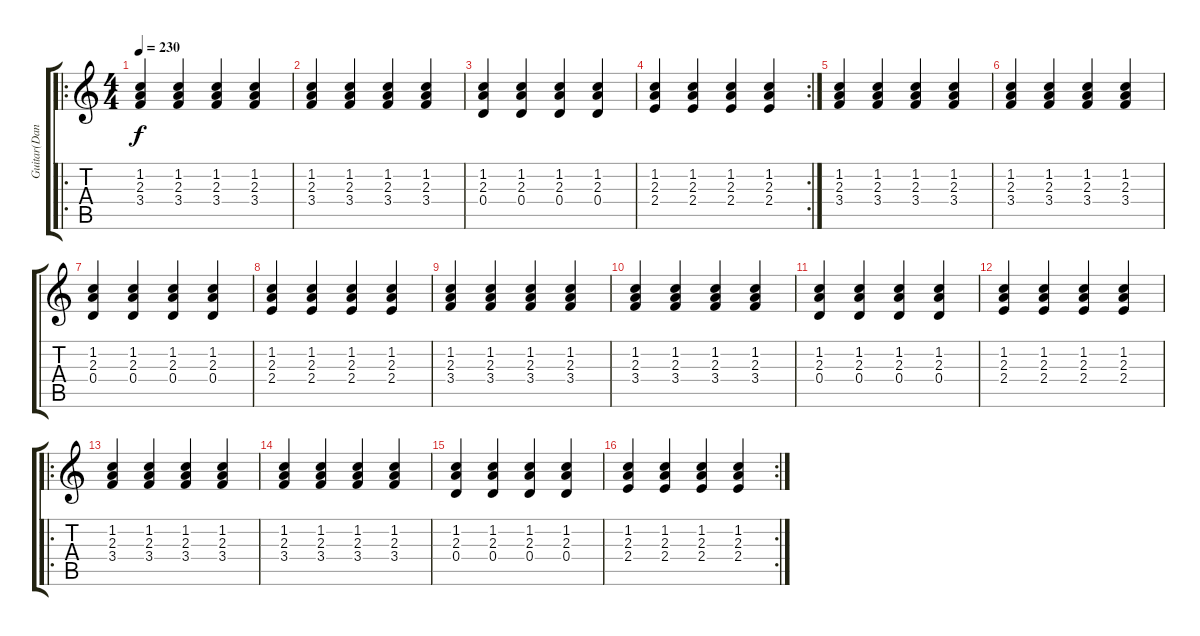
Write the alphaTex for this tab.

\track ("Guitar(Daniel)" "Guitar(Dan") {instrument overdrivenguitar}
\staff {score tabs}
\tuning (E4 B3 G3 D3 A2 E2) {hide}
\ro
\ts (4 4)
\tempo 230
\clef g2
\ks c
(1.2 2.3 3.4).4{dy f} (1.2 2.3 3.4).4 (1.2 2.3 3.4).4 (1.2 2.3 3.4).4 |
(1.2 2.3 3.4).4 (1.2 2.3 3.4).4 (1.2 2.3 3.4).4 (1.2 2.3 3.4).4 |
(1.2 2.3 0.4).4 (1.2 2.3 0.4).4 (1.2 2.3 0.4).4 (1.2 2.3 0.4).4 |
\rc 2
(1.2 2.3 2.4).4 (1.2 2.3 2.4).4 (1.2 2.3 2.4).4 (1.2 2.3 2.4).4 |
(1.2 2.3 3.4).4 (1.2 2.3 3.4).4 (1.2 2.3 3.4).4 (1.2 2.3 3.4).4 |
(1.2 2.3 3.4).4 (1.2 2.3 3.4).4 (1.2 2.3 3.4).4 (1.2 2.3 3.4).4 |
(1.2 2.3 0.4).4 (1.2 2.3 0.4).4 (1.2 2.3 0.4).4 (1.2 2.3 0.4).4 |
(1.2 2.3 2.4).4 (1.2 2.3 2.4).4 (1.2 2.3 2.4).4 (1.2 2.3 2.4).4 |
(1.2 2.3 3.4).4 (1.2 2.3 3.4).4 (1.2 2.3 3.4).4 (1.2 2.3 3.4).4 |
(1.2 2.3 3.4).4 (1.2 2.3 3.4).4 (1.2 2.3 3.4).4 (1.2 2.3 3.4).4 |
(1.2 2.3 0.4).4 (1.2 2.3 0.4).4 (1.2 2.3 0.4).4 (1.2 2.3 0.4).4 |
(1.2 2.3 2.4).4 (1.2 2.3 2.4).4 (1.2 2.3 2.4).4 (1.2 2.3 2.4).4 |
\ro
(1.2 2.3 3.4).4 (1.2 2.3 3.4).4 (1.2 2.3 3.4).4 (1.2 2.3 3.4).4 |
(1.2 2.3 3.4).4 (1.2 2.3 3.4).4 (1.2 2.3 3.4).4 (1.2 2.3 3.4).4 |
(1.2 2.3 0.4).4 (1.2 2.3 0.4).4 (1.2 2.3 0.4).4 (1.2 2.3 0.4).4 |
\rc 2
(1.2 2.3 2.4).4 (1.2 2.3 2.4).4 (1.2 2.3 2.4).4 (1.2 2.3 2.4).4
